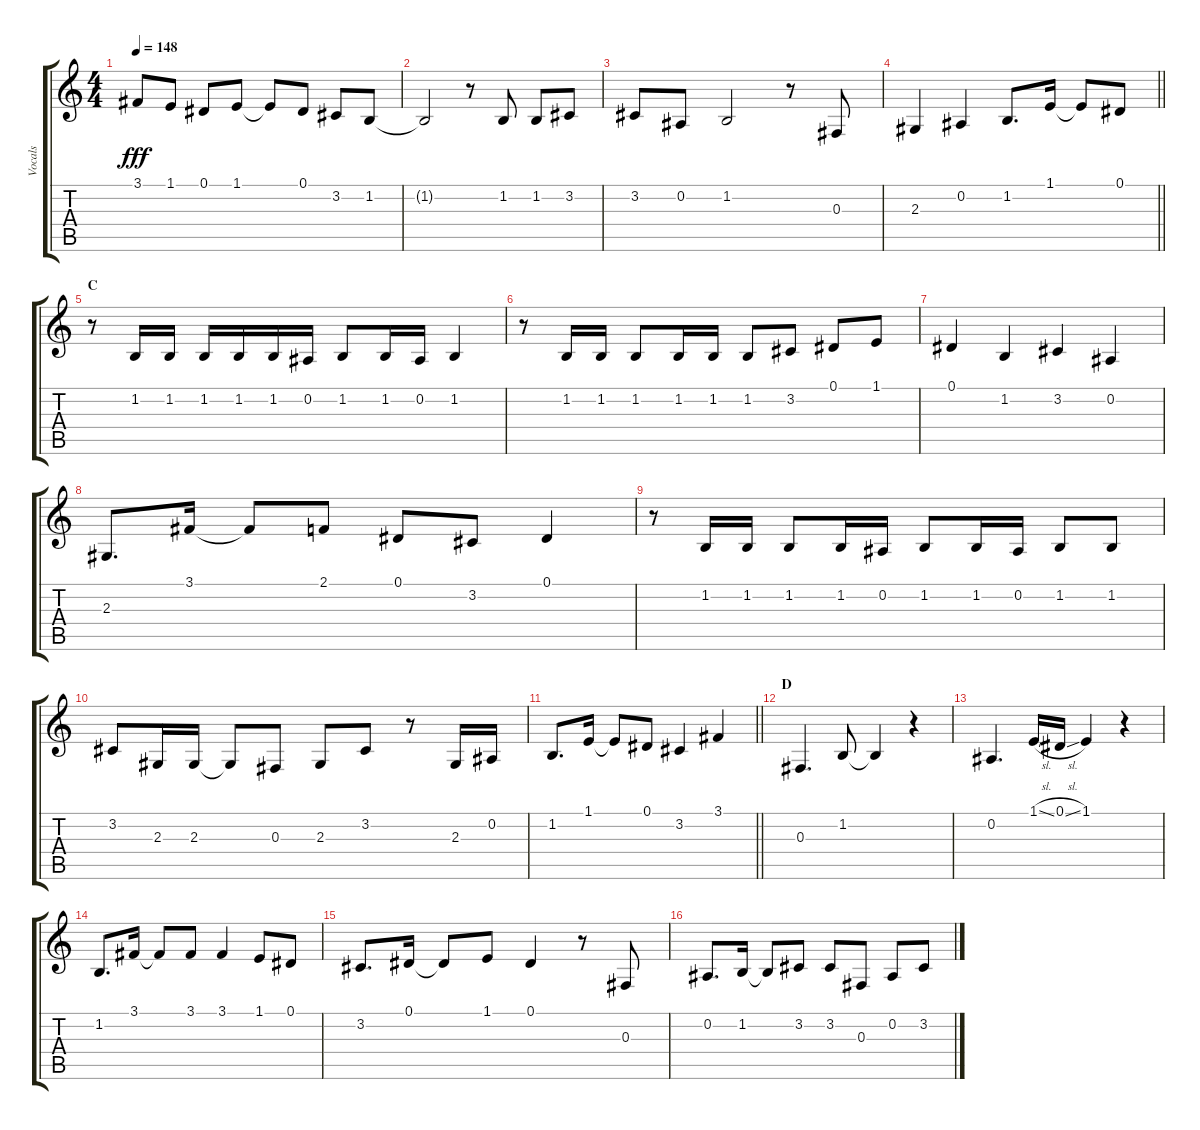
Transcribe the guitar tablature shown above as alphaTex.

\track ("Vocals" "Vocals") {instrument voiceoohs}
\staff {score tabs}
\tuning (Eb4 Bb3 Gb3 Db3 Ab2 Eb2) {hide}
\ts (4 4)
\tempo 148
\clef g2
\ks c
3.1.8{dy fff} 1.1.8 0.1.8 1.1.8 1.1{t}.8 0.1.8 3.2.8 1.2.8 |
1.2{t}.2 r.8 1.2.8 1.2.8 3.2.8 |
3.2.8 0.2.8 1.2.2 r.8 0.3.8 |
\barLineRight lightlight
2.3.4 0.2.4 1.2.8{d} 1.1.16 1.1{t}.8 0.1.8 |
\section ("" "C")
r.8 1.2.16 1.2.16 1.2.16 1.2.16 1.2.16 0.2.16 1.2.8 1.2.16 0.2.16 1.2.4 |
r.8 1.2.16 1.2.16 1.2.8 1.2.16 1.2.16 1.2.8 3.2.8 0.1.8 1.1.8 |
0.1.4 1.2.4 3.2.4 0.2.4 |
2.3.8{d} 3.1.16 3.1{t}.8 2.1.8 0.1.8 3.2.8 0.1.4 |
r.8 1.2.16 1.2.16 1.2.8 1.2.16 0.2.16 1.2.8 1.2.16 0.2.16 1.2.8 1.2.8 |
3.2.8 2.3.16 2.3.16 2.3{t}.8 0.3.8 2.3.8 3.2.8 r.8 2.3.16 0.2.16 |
\barLineRight lightlight
1.2.8{d} 1.1.16 1.1{t}.8 0.1.8 3.2.4 3.1.4 |
\section ("" "D")
0.3.4{d} 1.2.8 1.2{t}.4 r.4 |
0.2.4{d} 1.1{sl}.16 0.1{sl}.16 1.1.4 r.4 |
1.2.8{d} 3.1.16 3.1{t}.8 3.1.8 3.1.4 1.1.8 0.1.8 |
3.2.8{d} 0.1.16 0.1{t}.8 1.1.8 0.1.4 r.8 0.3.8 |
0.2.8{d} 1.2.16 1.2{t}.8 3.2.8 3.2.8 0.3.8 0.2.8 3.2.8
